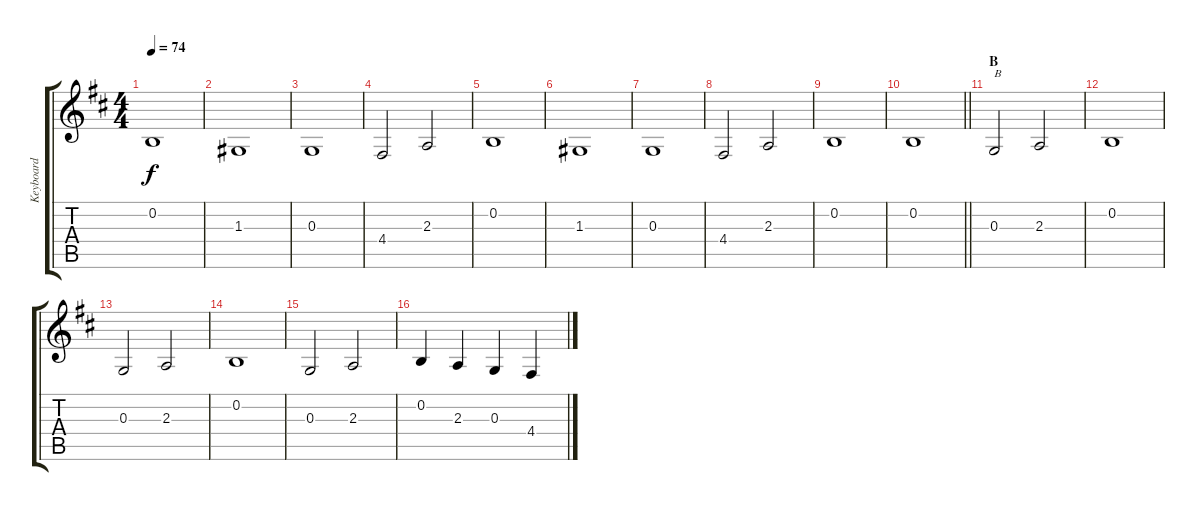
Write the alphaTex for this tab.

\track ("Keyboard" "Keyboard") {instrument drawbarorgan}
\staff {score tabs}
\tuning (E4 B3 G3 D3 A2 E2) {hide}
\ts (4 4)
\tempo 74
\clef g2
\ks d
0.2.1{dy f} |
1.3.1 |
0.3.1 |
4.4.2 2.3.2 |
0.2.1 |
1.3.1 |
0.3.1 |
4.4.2 2.3.2 |
0.2.1 |
\barLineRight lightlight
0.2.1 |
\section ("" "B")
0.3.2{txt "B"} 2.3.2 |
0.2.1 |
0.3.2 2.3.2 |
0.2.1 |
0.3.2 2.3.2 |
0.2.4 2.3.4 0.3.4 4.4.4
